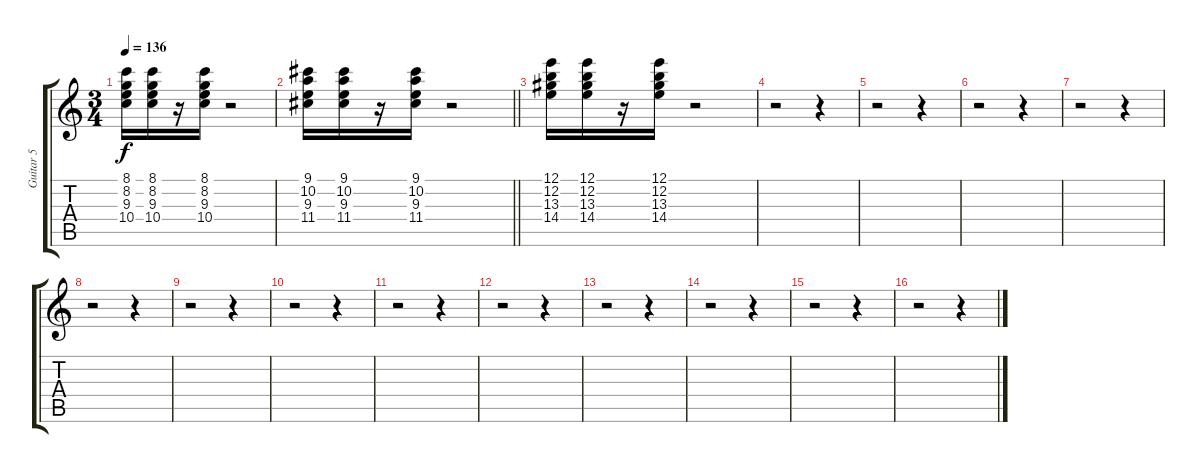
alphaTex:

\track ("Guitar 5" "Guitar 5") {instrument electricguitarjazz}
\staff {score tabs}
\tuning (E4 B3 G3 D3 A2 E2) {hide}
\ts (3 4)
\tempo 136
\clef g2
\ks c
(8.1 8.2 9.3 10.4).16{dy f} (8.1 8.2 9.3 10.4).16 r.16 (8.1 8.2 9.3 10.4).16 r.2 |
\barLineRight lightlight
(9.1 10.2 9.3 11.4).16 (9.1 10.2 9.3 11.4).16 r.16 (9.1 10.2 9.3 11.4).16 r.2 |
(12.1 12.2 13.3 14.4).16 (12.1 12.2 13.3 14.4).16 r.16 (12.1 12.2 13.3 14.4).16 r.2 |
r.2 r.4 |
r.2 r.4 |
r.2 r.4 |
r.2 r.4 |
r.2 r.4 |
r.2 r.4 |
r.2 r.4 |
r.2 r.4 |
r.2 r.4 |
r.2 r.4 |
r.2 r.4 |
r.2 r.4 |
r.2 r.4
